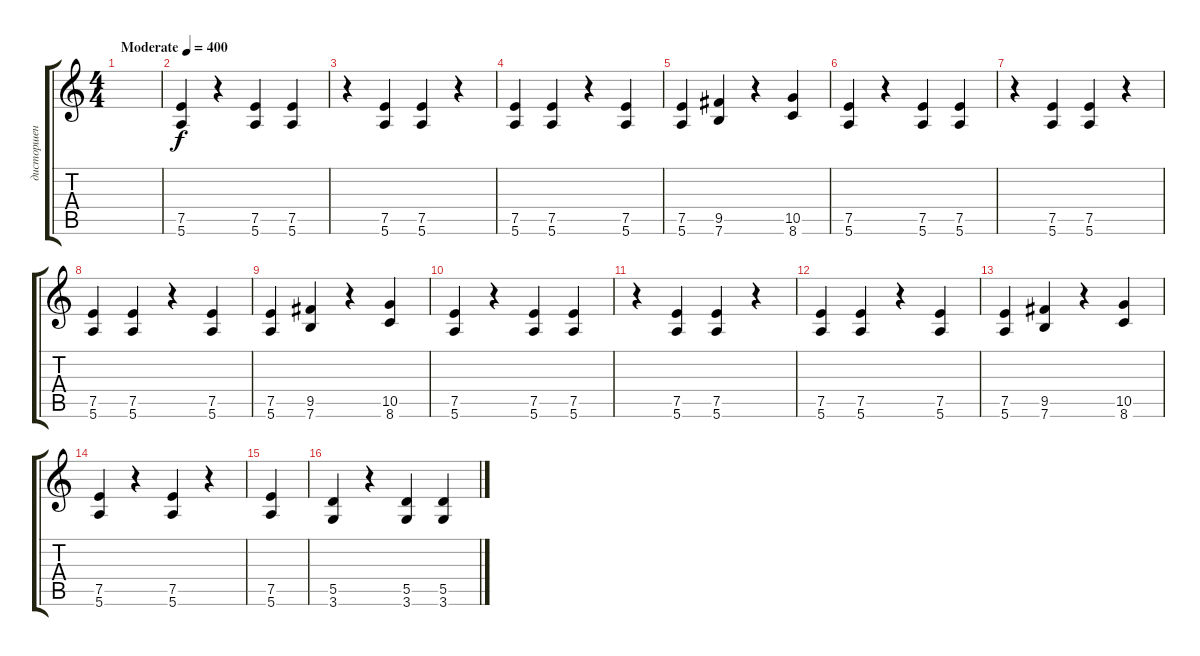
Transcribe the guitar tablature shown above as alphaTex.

\track ("дисторшен" "дисторшен") {instrument distortionguitar}
\staff {score tabs}
\tuning (E4 B3 G3 D3 A2 E2) {hide}
\ts (4 4)
\tempo (400 "Moderate")
\clef g2
\ks c
|
(7.5 5.6).4 r.4 (7.5 5.6).4 (7.5 5.6).4 |
r.4 (7.5 5.6).4 (7.5 5.6).4 r.4 |
(7.5 5.6).4 (7.5 5.6).4 r.4 (7.5 5.6).4 |
(7.5 5.6).4 (9.5 7.6).4 r.4 (10.5 8.6).4 |
(7.5 5.6).4 r.4 (7.5 5.6).4 (7.5 5.6).4 |
r.4 (7.5 5.6).4 (7.5 5.6).4 r.4 |
(7.5 5.6).4 (7.5 5.6).4 r.4 (7.5 5.6).4 |
(7.5 5.6).4 (9.5 7.6).4 r.4 (10.5 8.6).4 |
(7.5 5.6).4 r.4 (7.5 5.6).4 (7.5 5.6).4 |
r.4 (7.5 5.6).4 (7.5 5.6).4 r.4 |
(7.5 5.6).4 (7.5 5.6).4 r.4 (7.5 5.6).4 |
(7.5 5.6).4 (9.5 7.6).4 r.4 (10.5 8.6).4 |
(7.5 5.6).4 r.4 (7.5 5.6).4 r.4 |
(7.5 5.6).4 |
(5.5 3.6).4 r.4 (5.5 3.6).4 (5.5 3.6).4
